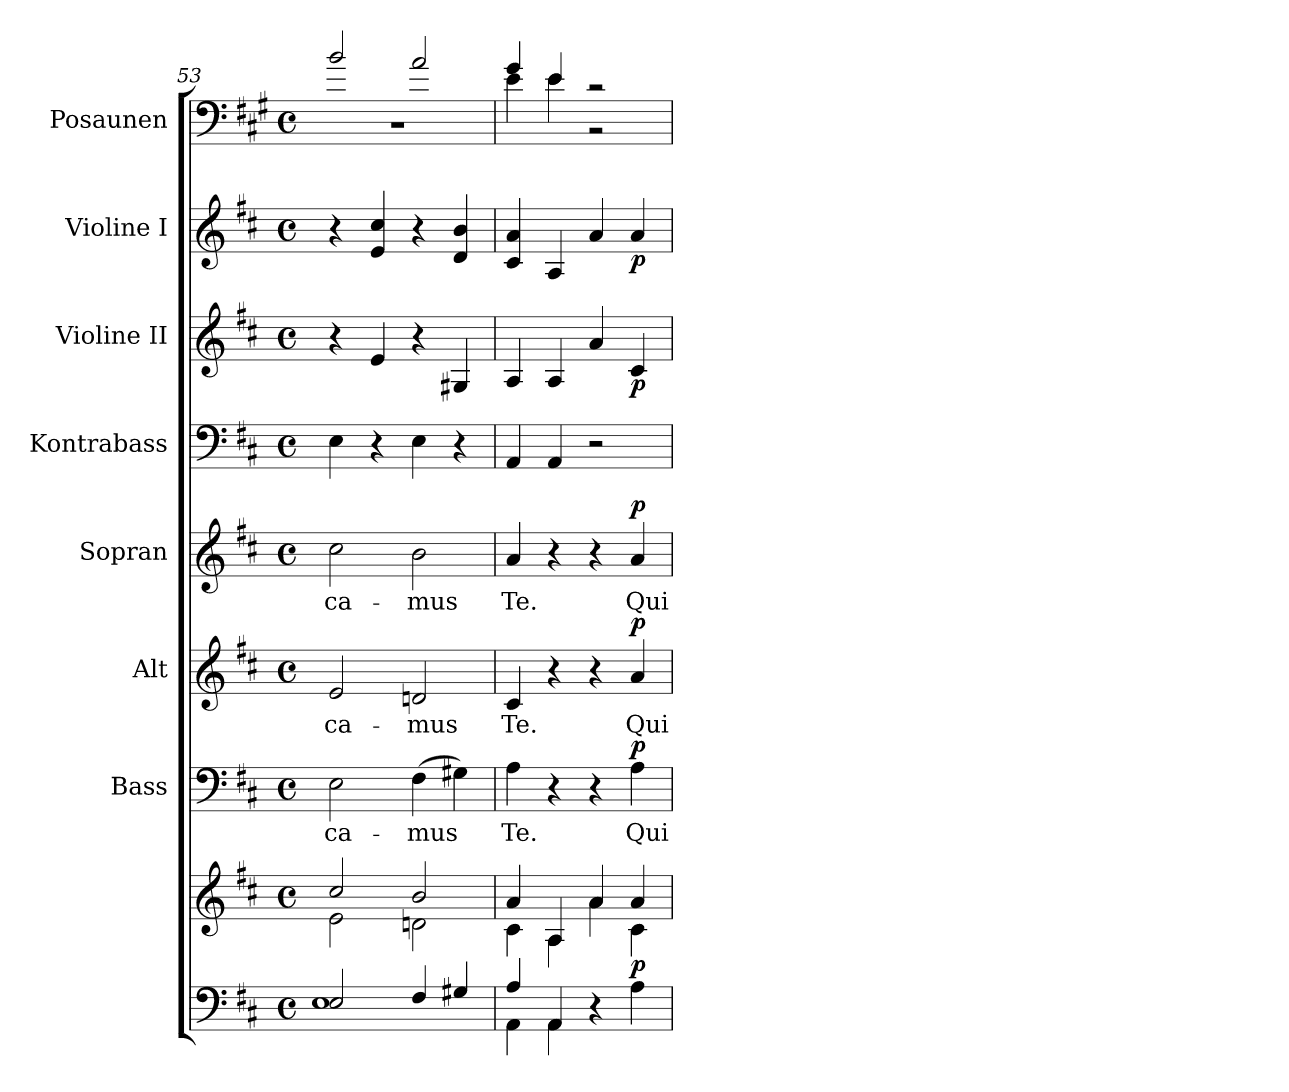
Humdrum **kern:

**kern	**kern	**dynam	**kern	**text	**dynam	**kern	**text	**dynam	**kern	**text	**dynam	**kern	**kern	**dynam	**kern	**dynam	**kern
*part8	*part8	*part8	*part7	*part7	*part7	*part6	*part6	*part6	*part5	*part5	*part5	*part4	*part3	*part3	*part2	*part2	*part1
*staff9	*staff8	*staff8/9	*staff7	*staff7	*staff7	*staff6	*staff6	*staff6	*staff5	*staff5	*staff5	*staff4	*staff3	*staff3	*staff2	*staff2	*staff1
*	*	*	*I"Bass	*	*	*I"Alt	*	*	*I"Sopran	*	*	*I"Kontrabass	*I"Violine II	*	*I"Violine I	*	*I"Posaunen
*	*	*	*I'B.	*	*	*I'A.	*	*	*I'S.	*	*	*I'Kb.	*I'Vl. II	*	*I'Vl. I	*	*I'Pos.
*clefF4	*clefG2	*	*clefF4	*	*	*clefG2	*	*	*clefG2	*	*	*clefF4	*clefG2	*	*clefG2	*	*clefF4
*	*	*	*	*	*	*	*	*	*	*	*	*ITrd7c12	*	*	*	*	*ITrd4c7
*k[f#c#]	*k[f#c#]	*	*k[f#c#]	*	*	*k[f#c#]	*	*	*k[f#c#]	*	*	*k[f#c#]	*k[f#c#]	*	*k[f#c#]	*	*k[f#c#]
*D:	*D:	*	*D:	*	*	*D:	*	*	*D:	*	*	*D:	*D:	*	*D:	*	*D:
*M4/4	*M4/4	*	*M4/4	*	*	*M4/4	*	*	*M4/4	*	*	*M4/4	*M4/4	*	*M4/4	*	*M4/4
*met(c)	*met(c)	*	*met(c)	*	*	*met(c)	*	*	*met(c)	*	*	*met(c)	*met(c)	*	*met(c)	*	*met(c)
=53	=53	=53	=53	=53	=53	=53	=53	=53	=53	=53	=53	=53	=53	=53	=53	=53	=53
*^	*^	*	*	*	*	*	*	*	*	*	*	*	*	*	*	*	*
!	!	!	!	!	!	!LO:LY:b	!	!	!LO:LY:b	!	!	!LO:LY:b	!	!	!	!	!	!	!
*	*	*	*	*	*	*	*	*	*	*	*	*	*	*	*	*	*	*	*^
2E/	1E	2cc#/	2e\	.	2E\	-ca-	.	2e/	-ca-	.	2cc#\	-ca-	.	4EE\	4r	.	4r	.	2e/	1r
.	.	.	.	.	.	.	.	.	.	.	.	.	.	4r	4e/	.	4e/ 4cc#/	.	.	.
!	!	!	!	!	!	!LO:LY:b	!	!	!LO:LY:b	!	!	!LO:LY:b	!	!	!	!	!	!	!	!
4F#/	.	2b/	2dn\	.	(>4F#\	-mus	.	2dn/	-mus	.	2b\	-mus	.	4EE\	4r	.	4r	.	2d/	.
4G#X/	.	.	.	.	4G#X\)	.	.	.	.	.	.	.	.	4r	4G#X/	.	4d/ 4b/	.	.	.
=54	=54	=54	=54	=54	=54	=54	=54	=54	=54	=54	=54	=54	=54	=54	=54	=54	=54	=54	=54	=54
!	!	!	!	!	!	!LO:LY:b	!	!	!LO:LY:b	!	!	!LO:LY:b	!	!	!	!	!	!	!	!
4A/	4AA\	4a/	4c#\	.	4A\	Te.	.	4c#/	Te.	.	4a/	Te.	.	4AAA/	4A/	.	4c#/ 4a/	.	4c#/	4A\
4AA/	4AA\	4A/	4A\	.	4r	.	.	4r	.	.	4r	.	.	4AAA/	4A/	.	4A/	.	4A/	4A\
4r	2ryy	4a/	4a\	.	4r	.	.	4r	.	.	4r	.	.	2r	4a/	.	4a/	.	2r	2r
!	!	!	!	!LO:DY:b	!	!LO:LY:b	!LO:DY:a	!	!LO:LY:b	!LO:DY:a	!	!LO:LY:b	!LO:DY:a	!	!	!LO:DY:b	!	!LO:DY:b	!	!
4A\	.	4a/	4c#\	p	4A\	Qui	p	4a/	Qui	p	4a/	Qui	p	.	4c#/	p	4a/	p	.	.
*v	*v	*	*	*	*	*	*	*	*	*	*	*	*	*	*	*	*	*	*v	*v
*	*v	*v	*	*	*	*	*	*	*	*	*	*	*	*	*	*	*	*
=	=	=	=	=	=	=	=	=	=	=	=	=	=	=	=	=	=
*-	*-	*-	*-	*-	*-	*-	*-	*-	*-	*-	*-	*-	*-	*-	*-	*-	*-
